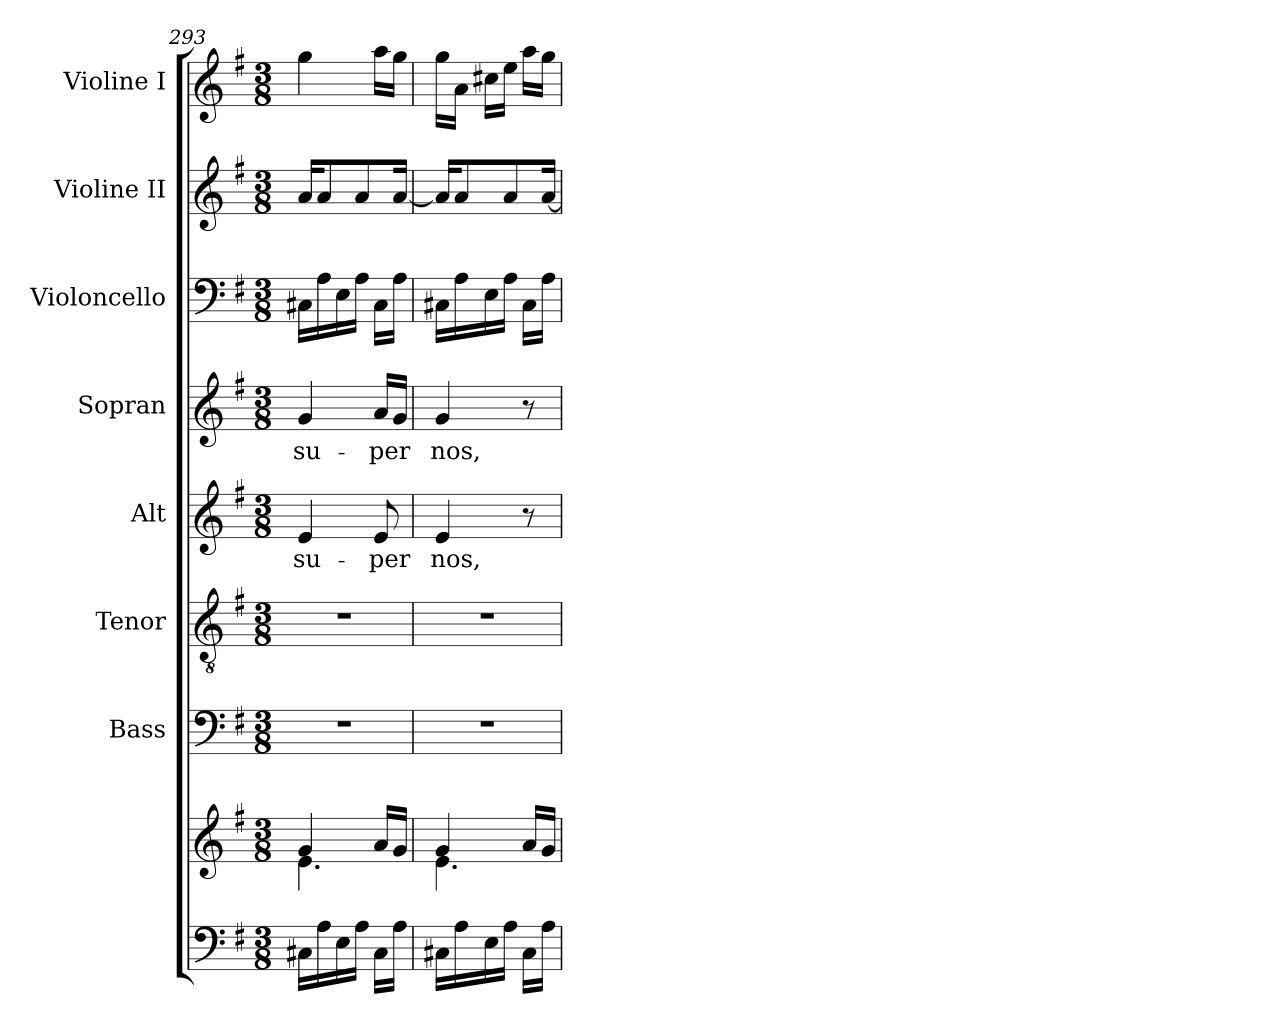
**kern	**kern	**kern	**kern	**kern	**text	**kern	**text	**kern	**kern	**kern
*part8	*part8	*part7	*part6	*part5	*part5	*part4	*part4	*part3	*part2	*part1
*staff9	*staff8	*staff7	*staff6	*staff5	*staff5	*staff4	*staff4	*staff3	*staff2	*staff1
*	*	*I"Bass	*I"Tenor	*I"Alt	*	*I"Sopran	*	*I"Violoncello	*I"Violine II	*I"Violine I
*	*	*I'B.	*I'T.	*I'A.	*	*I'S.	*	*I'Vc.	*I'Vl. II	*I'Vl. I
!!LO:PB:g=z
*clefF4	*clefG2	*clefF4	*clefGv2	*clefG2	*	*clefG2	*	*clefF4	*clefG2	*clefG2
*	*	*	*	*	*	*	*	*ITrd7c12	*	*
*k[f#]	*k[f#]	*k[f#]	*k[f#]	*k[f#]	*	*k[f#]	*	*k[f#]	*k[f#]	*k[f#]
*G:	*G:	*G:	*G:	*G:	*	*G:	*	*G:	*G:	*G:
*M3/8	*M3/8	*M3/8	*M3/8	*M3/8	*	*M3/8	*	*M3/8	*M3/8	*M3/8
=293	=293	=293	=293	=293	=293	=293	=293	=293	=293	=293
*	*^	*	*	*	*	*	*	*	*	*
!	!	!	!	!	!	!LO:LY:b	!	!LO:LY:b	!	!	!
16C#X\LL	4g/	4.e\	4.r	4.r	4e/	su-	4g/	su-	16CC#X\LL	16a/KL	4gg\
16A\	.	.	.	.	.	.	.	.	16AA\	8a/	.
16E\	.	.	.	.	.	.	.	.	16EE\	.	.
16A\JJ	.	.	.	.	.	.	.	.	16AA\JJ	8a/	.
!	!	!	!	!	!	!LO:LY:b	!	!LO:LY:b	!	!	!
16C#\LL	16a/LL	.	.	.	8e/	-per	16a/LL	-per	16CC#\LL	.	16aa\LL
16A\JJ	16g/JJ	.	.	.	.	.	16g/JJ	.	16AA\JJ	[16a/Jk	16gg\JJ
=294	=294	=294	=294	=294	=294	=294	=294	=294	=294	=294	=294
!	!	!	!	!	!	!LO:LY:b	!	!LO:LY:b	!	!	!
16C#X\LL	4g/	4.e\	4.r	4.r	4e/	nos,	4g/	nos,	16CC#X\LL	16a/KL]	16gg\LL
16A\	.	.	.	.	.	.	.	.	16AA\	8a/	16a\JJ
16E\	.	.	.	.	.	.	.	.	16EE\	.	16cc#X\LL
16A\JJ	.	.	.	.	.	.	.	.	16AA\JJ	8a/	16ee\JJ
16C#\LL	16a/LL	.	.	.	8r	.	8r	.	16CC#\LL	.	16aa\LL
16A\JJ	16g/JJ	.	.	.	.	.	.	.	16AA\JJ	[16a/Jk	16gg\JJ
*	*v	*v	*	*	*	*	*	*	*	*	*
=	=	=	=	=	=	=	=	=	=	=
*-	*-	*-	*-	*-	*-	*-	*-	*-	*-	*-
